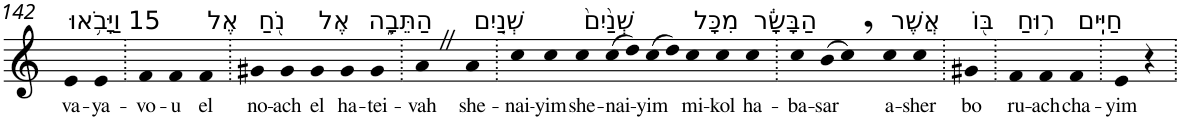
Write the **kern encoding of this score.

**kern	**text
*part1	*part1
*staff1	*staff1
*I"Piano	*
*I'Pno	*
!!LO:PB:g=z
*clefG2	*
*k[]	*
=142	=142
!LO:TX:a:t=15 וַיָּבֹ֥אוּ	!
!	!LO:LY:b
4e	va-
!	!LO:LY:b
4e	-ya-
=143.	=143.
!	!LO:LY:b
4f	-vo-
!	!LO:LY:b
4f	-u
!LO:TX:a:t=אֶל	!
!	!LO:LY:b
4f	el
=144.	=144.
!LO:TX:a:t=נֹ֖חַ	!
!	!LO:LY:b
4g#X	no-
!	!LO:LY:b
4g#	-ach
!LO:TX:a:t=אֶל	!
!	!LO:LY:b
4g#	el
!LO:TX:a:t=הַתֵּבָ֑ה	!
!	!LO:LY:b
4g#	ha-
!	!LO:LY:b
4g#	-tei-
=145.	=145.
!	!LO:LY:b
4aZ	-vah
!LO:TX:a:t=שְׁנַ֤יִם	!
!	!LO:LY:b
4a	she-
=146.	=146.
!	!LO:LY:b
4cc	-nai-
!	!LO:LY:b
4cc	-yim
!LO:TX:a:t=שְׁנַ֙יִם֙	!
!	!LO:LY:b
4cc	she-
!	!LO:LY:b
(>8cc	-nai-
8dd)	.
!	!LO:LY:b
(>8cc	-yim
8dd)	.
!LO:TX:a:t=מִכָּל	!
!	!LO:LY:b
4cc	mi-
!	!LO:LY:b
4cc	-kol
!LO:TX:a:t=הַבָּשָׂ֔ר	!
!	!LO:LY:b
4cc	ha-
=147.	=147.
!	!LO:LY:b
4cc	-ba-
!	!LO:LY:b
(>8b	-sar
8cc,)	.
!LO:TX:a:t=אֲשֶׁר	!
!	!LO:LY:b
4cc	a-
!	!LO:LY:b
4cc	-sher
=148.	=148.
!LO:TX:a:t=בּ֖וֹ	!
!	!LO:LY:b
4g#X	bo
=149.	=149.
!LO:TX:a:t=ר֥וּחַ	!
!	!LO:LY:b
4f	ru-
!	!LO:LY:b
4f	-ach
!LO:TX:a:t=חַיִּֽים	!
!	!LO:LY:b
4f	cha-
=150.	=150.
!	!LO:LY:b
4e	-yim
4r	.
=.	=.
*-	*-
